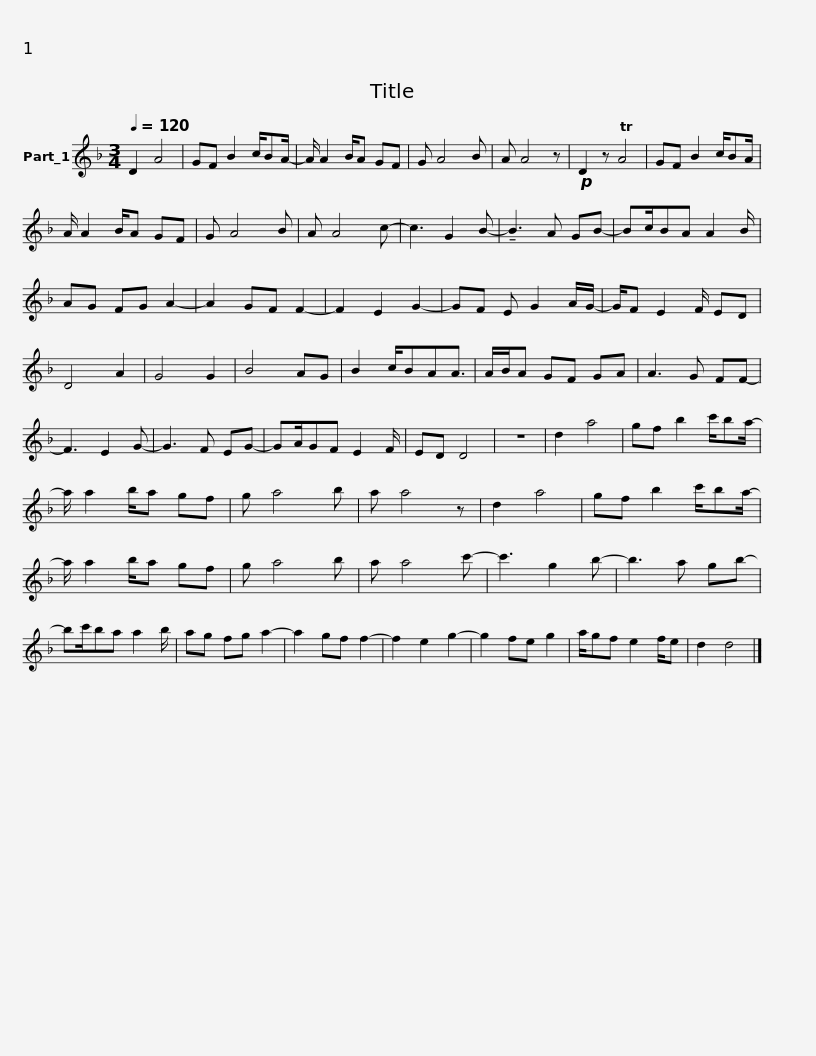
X:1
L:1/8
Q:1/4=120
M:3/4
I:linebreak $
K:F
V:1 treble
V:1
 D2 A4 | GF B2 c/BA/- | A/ A2 B/A GF | G A4 B | A A4 z | %5
!p! D2 z TA4 |$ GF B2 c/BA/ | A/ A2 B/A GF | G A4 B | A A4 c- | %10
 c3 G2 B- | !tenuto!B3 A GB- |$ Bc/BA A2 B/ | AG FG A2- | A2 GF F2- | %15
 F2 E2 G2- | GF E G2 A/G/- | G/F E2 F/ ED |$ D4 A2 | G4 G2 | %20
 B4 AG | B2 c/BAA3/2 | A/B/A GF GA | A3 G FF- |$ F3 E2 G- | %25
 G3 F EG- | GA/GF E2 F/ | ED D4 | z6 | d2 a4 |$ %30
 gf b2 c'/ba/- | a/ a2 b/a gf | g a4 b | a a4 z | d2 a4 | %35
 gf b2 c'/ba/- |$ a/ a2 b/a gf | g a4 b | a a4 c'- | c'3 g2 b- | %40
 b3 a gb- | bc'/ba a2 b/ |$ ag fg a2- | a2 gf f2- | f2 e2 g2- | %45
 g2 fe g2 | a/gf e2 f/e | d2 d4 |] %48
